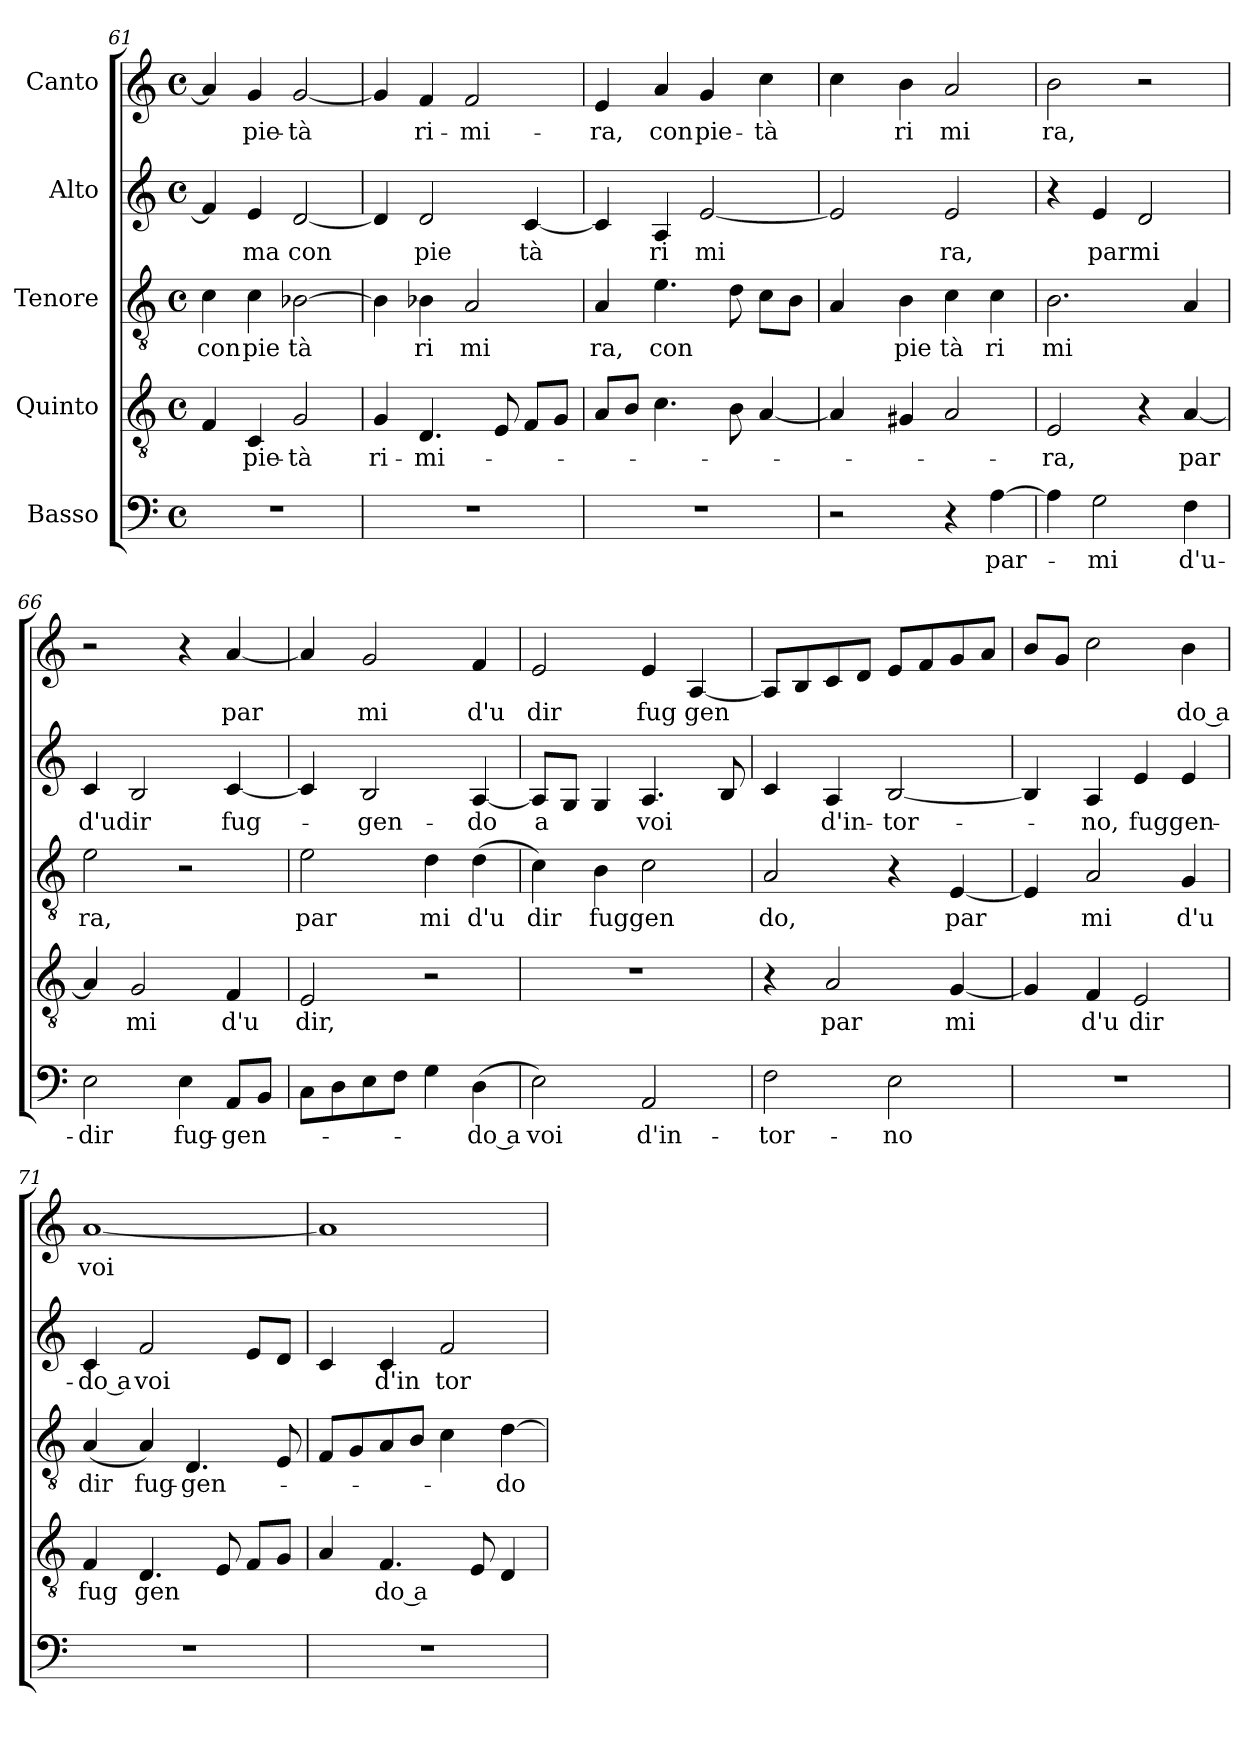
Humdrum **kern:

**kern	**text	**kern	**text	**kern	**text	**kern	**text	**kern	**text
*part5	*part5	*part4	*part4	*part3	*part3	*part2	*part2	*part1	*part1
*staff5	*staff5	*staff4	*staff4	*staff3	*staff3	*staff2	*staff2	*staff1	*staff1
*I"Basso	*	*I"Quinto	*	*I"Tenore	*	*I"Alto	*	*I"Canto	*
*clefF4	*	*clefGv2	*	*clefGv2	*	*clefG2	*	*clefG2	*
*	*	*k[]	*	*	*	*	*	*	*
*	*	*C:	*	*	*	*	*	*	*
*M4/4	*	*M4/4	*	*M4/4	*	*M4/4	*	*M4/4	*
*met(c)	*	*met(c)	*	*met(c)	*	*met(c)	*	*met(c)	*
=61	=61	=61	=61	=61	=61	=61	=61	=61	=61
!	!	!	!	!	!LO:LY:b:cj	!	!	!	!
1r	.	4F/	.	4c\	con	4f/]	.	4a/]	.
!	!	!	!LO:LY:b:cj	!	!LO:LY:b:cj	!	!LO:LY:b:cj	!	!LO:LY:b:cj
.	.	4C/	pie-	4c\	pie	4e/	ma	4g/	pie-
!	!	!	!LO:LY:b:cj	!	!LO:LY:b:cj	!	!LO:LY:b	!	!LO:LY:b:cj
.	.	2G/	-tà	[>2B-X\	tà	[<2d/	con	[<2g/	-tà
=62	=62	=62	=62	=62	=62	=62	=62	=62	=62
!	!	!	!LO:LY:b:cj	!	!	!	!	!	!
1r	.	4G/	ri-	4B-\]	.	4d/]	.	4g/]	.
!	!	!	!LO:LY:b	!	!LO:LY:b:cj	!	!LO:LY:b:cj	!	!LO:LY:b:cj
.	.	4.D/	-mi-	4B-X\	ri	2d/	pie	4f/	ri-
!	!	!	!	!	!LO:LY:b:cj	!	!	!	!LO:LY:b:cj
.	.	.	.	2A/	mi	.	.	2f/	-mi-
.	.	8E/	.	.	.	.	.	.	.
!	!	!	!	!	!	!	!LO:LY:b:cj	!	!
.	.	8F/L	.	.	.	[<4c/	tà	.	.
.	.	8G/J	.	.	.	.	.	.	.
=63	=63	=63	=63	=63	=63	=63	=63	=63	=63
!	!	!	!	!	!LO:LY:b:cj	!	!	!	!LO:LY:b:cj
1r	.	8A/L	.	4A/	ra,	4c/]	.	4e/	-ra,
.	.	8B/J	.	.	.	.	.	.	.
!	!	!	!	!	!LO:LY:b	!	!LO:LY:b:cj	!	!LO:LY:b:cj
.	.	4.c\	.	4.e\	con	4A/	ri	4a/	con
!	!	!	!	!	!	!	!LO:LY:b	!	!LO:LY:b:cj
.	.	.	.	.	.	[>2e/	mi	4g/	pie-
.	.	8B\	.	8d\	.	.	.	.	.
!	!	!	!	!	!	!	!	!	!LO:LY:b:cj
.	.	[>4A/	.	8c\L	.	.	.	4cc\	-tà
.	.	.	.	8B\J	.	.	.	.	.
!!LO:LB:g=z
=64	=64	=64	=64	=64	=64	=64	=64	=64	=64
*	*	*^	*	*^	*	*	*	*	*
2r	.	4A/]	16ryy	.	4A/	8ryy	.	2e/]	.	4cc\	.
.	.	.	2...ryy	.	.	.	.	.	.	.	.
.	.	.	.	.	.	2..ryy	.	.	.	.	.
!	!	!	!	!	!	!	!LO:LY:b:cj	!	!	!	!LO:LY:b:cj
.	.	4G#/	.	.	4B\	.	pie	.	.	4b\	ri
!	!	!	!	!	!	!	!LO:LY:b:cj	!	!LO:LY:b:cj	!	!LO:LY:b:cj
4r	.	2A/	.	.	4c\	.	tà	2e/	ra,	2a/	mi
!	!LO:LY:b	!	!	!	!	!	!LO:LY:b:cj	!	!	!	!
[>4A\	par-	.	.	.	4c\	.	ri	.	.	.	.
=65	=65	=65	=65	=65	=65	=65	=65	=65	=65	=65	=65
!	!	!	!	!LO:LY:b:cj	!	!	!LO:LY:b	!	!	!	!LO:LY:b:cj
*	*	*v	*v	*	*	*	*	*	*	*	*
*	*	*	*	*v	*v	*	*	*	*	*
4A\]	.	2E/	-ra,	2.B\	mi	4r	.	2b\	ra,
!	!LO:LY:b:cj	!	!	!	!	!	!LO:LY:b:cj	!	!
2G\	-mi	.	.	.	.	4e/	parmi	.	.
.	.	4r	.	.	.	2d/	.	2r	.
!	!LO:LY:b:cj	!	!LO:LY:b	!	!	!	!	!	!
4F\	d'u-	[<4A/	par	4A/	.	.	.	.	.
=66	=66	=66	=66	=66	=66	=66	=66	=66	=66
!	!LO:LY:b:cj	!	!	!	!LO:LY:b:cj	!	!LO:LY:b	!	!
2E\	-dir	4A/]	.	2e\	ra,	4c/	d'udir	2r	.
!	!	!	!LO:LY:b:cj	!	!	!	!	!	!
.	.	2G/	mi	.	.	2B/	.	.	.
!	!LO:LY:b:cj	!	!	!	!	!	!	!	!
4E\	fug-	.	.	2r	.	.	.	4r	.
!	!LO:LY:b	!	!LO:LY:b:cj	!	!	!	!LO:LY:b	!	!LO:LY:b
8AA/L	-gen-	4F/	d'u	.	.	[<4c/	fug-	[<4a/	par
8BB/J	.	.	.	.	.	.	.	.	.
=67	=67	=67	=67	=67	=67	=67	=67	=67	=67
!	!	!	!LO:LY:b:cj	!	!LO:LY:b:cj	!	!	!	!
8C\L	.	2E/	dir,	2e\	par	4c/]	.	4a/]	.
8D\	.	.	.	.	.	.	.	.	.
!	!	!	!	!	!	!	!LO:LY:b:cj	!	!LO:LY:b:cj
8E\	.	.	.	.	.	2B/	-gen-	2g/	mi
8F\J	.	.	.	.	.	.	.	.	.
!	!	!	!	!	!LO:LY:b:cj	!	!	!	!
4G\	.	2r	.	4d\	mi	.	.	.	.
!	!LO:LY:b:rj	!	!	!	!LO:LY:b:cj	!	!LO:LY:b:cj	!	!LO:LY:b:cj
(<4D\	-do a	.	.	(>4d\	d'u	[<4A/	-do	4f/	d'u
=68	=68	=68	=68	=68	=68	=68	=68	=68	=68
!	!LO:LY:b:cj	!	!	!	!LO:LY:b:cj	!	!LO:LY:b:rj	!	!LO:LY:b:cj
2E\)	voi	1r	.	4c\)	dir	8A/L]	a	2e/	dir
.	.	.	.	.	.	8G/J	.	.	.
!	!	!	!	!	!LO:LY:b	!	!	!	!
.	.	.	.	4B\	fuggen	4G/	.	.	.
!	!LO:LY:b:cj	!	!	!	!	!	!LO:LY:b	!	!LO:LY:b:cj
2AA/	d'in-	.	.	2c\	.	4.A/	voi	4e/	fug
!	!	!	!	!	!	!	!	!	!LO:LY:b
.	.	.	.	.	.	.	.	[<4A/	gen
.	.	.	.	.	.	8B/	.	.	.
=69	=69	=69	=69	=69	=69	=69	=69	=69	=69
!	!LO:LY:b:cj	!	!	!	!LO:LY:b:cj	!	!	!	!
2F\	-tor-	4r	.	2A/	do,	4c/	.	8A/L]	.
.	.	.	.	.	.	.	.	8B/	.
!	!	!	!LO:LY:b:cj	!	!	!	!LO:LY:b:cj	!	!
.	.	2A/	par	.	.	4A/	d'in-	8c/	.
.	.	.	.	.	.	.	.	8d/J	.
!	!LO:LY:b:cj	!	!	!	!	!	!LO:LY:b	!	!
2E\	-no	.	.	4r	.	[<2B/	-tor-	8e/L	.
.	.	.	.	.	.	.	.	8f/	.
!	!	!	!LO:LY:b	!	!LO:LY:b	!	!	!	!
.	.	[<4G/	mi	[<4E/	par	.	.	8g/	.
.	.	.	.	.	.	.	.	8a/J	.
=70	=70	=70	=70	=70	=70	=70	=70	=70	=70
1r	.	4G/]	.	4E/]	.	4B/]	.	8b/L	.
.	.	.	.	.	.	.	.	8g/J	.
!	!	!	!LO:LY:b:cj	!	!LO:LY:b:cj	!	!LO:LY:b:cj	!	!
.	.	4F/	d'u	2A/	mi	4A/	-no,	2cc\	.
!	!	!	!LO:LY:b:cj	!	!	!	!LO:LY:b	!	!
.	.	2E/	dir	.	.	4e/	fuggen-	.	.
!	!	!	!	!	!LO:LY:b:cj	!	!	!	!LO:LY:b:rj
.	.	.	.	4G/	d'u	4e/	.	4b\	do a
!!LO:LB:g=z
=71	=71	=71	=71	=71	=71	=71	=71	=71	=71
!	!	!	!LO:LY:b:cj	!	!LO:LY:b:cj	!	!LO:LY:b:rj	!	!LO:LY:b:cj
1r	.	4F/	fug	(>4A/	dir	4c/	-do a	[<1a	voi
!	!	!	!LO:LY:b	!	!LO:LY:b:cj	!	!LO:LY:b	!	!
.	.	4.D/	gen	4A/)	fug-	2f/	voi	.	.
!	!	!	!	!	!LO:LY:b	!	!	!	!
.	.	.	.	4.D/	-gen-	.	.	.	.
.	.	8E/	.	.	.	.	.	.	.
.	.	8F/L	.	.	.	8e/L	.	.	.
.	.	8G/J	.	8E/	.	8d/J	.	.	.
=72	=72	=72	=72	=72	=72	=72	=72	=72	=72
1r	.	4A/	.	8F/L	.	4c/	.	1a]	.
.	.	.	.	8G/	.	.	.	.	.
!	!	!	!LO:LY:b:cj	!	!	!	!LO:LY:b:cj	!	!
.	.	4.F/	do a	8A/	.	4c/	d'in	.	.
.	.	.	.	8B/J	.	.	.	.	.
!	!	!	!	!	!	!	!LO:LY:b:cj	!	!
.	.	.	.	4c\	.	2f/	tor	.	.
.	.	8E/	.	.	.	.	.	.	.
!	!	!	!	!	!LO:LY:b:cj	!	!	!	!
.	.	4D/	.	[>4d\	-do	.	.	.	.
=	=	=	=	=	=	=	=	=	=
*-	*-	*-	*-	*-	*-	*-	*-	*-	*-
